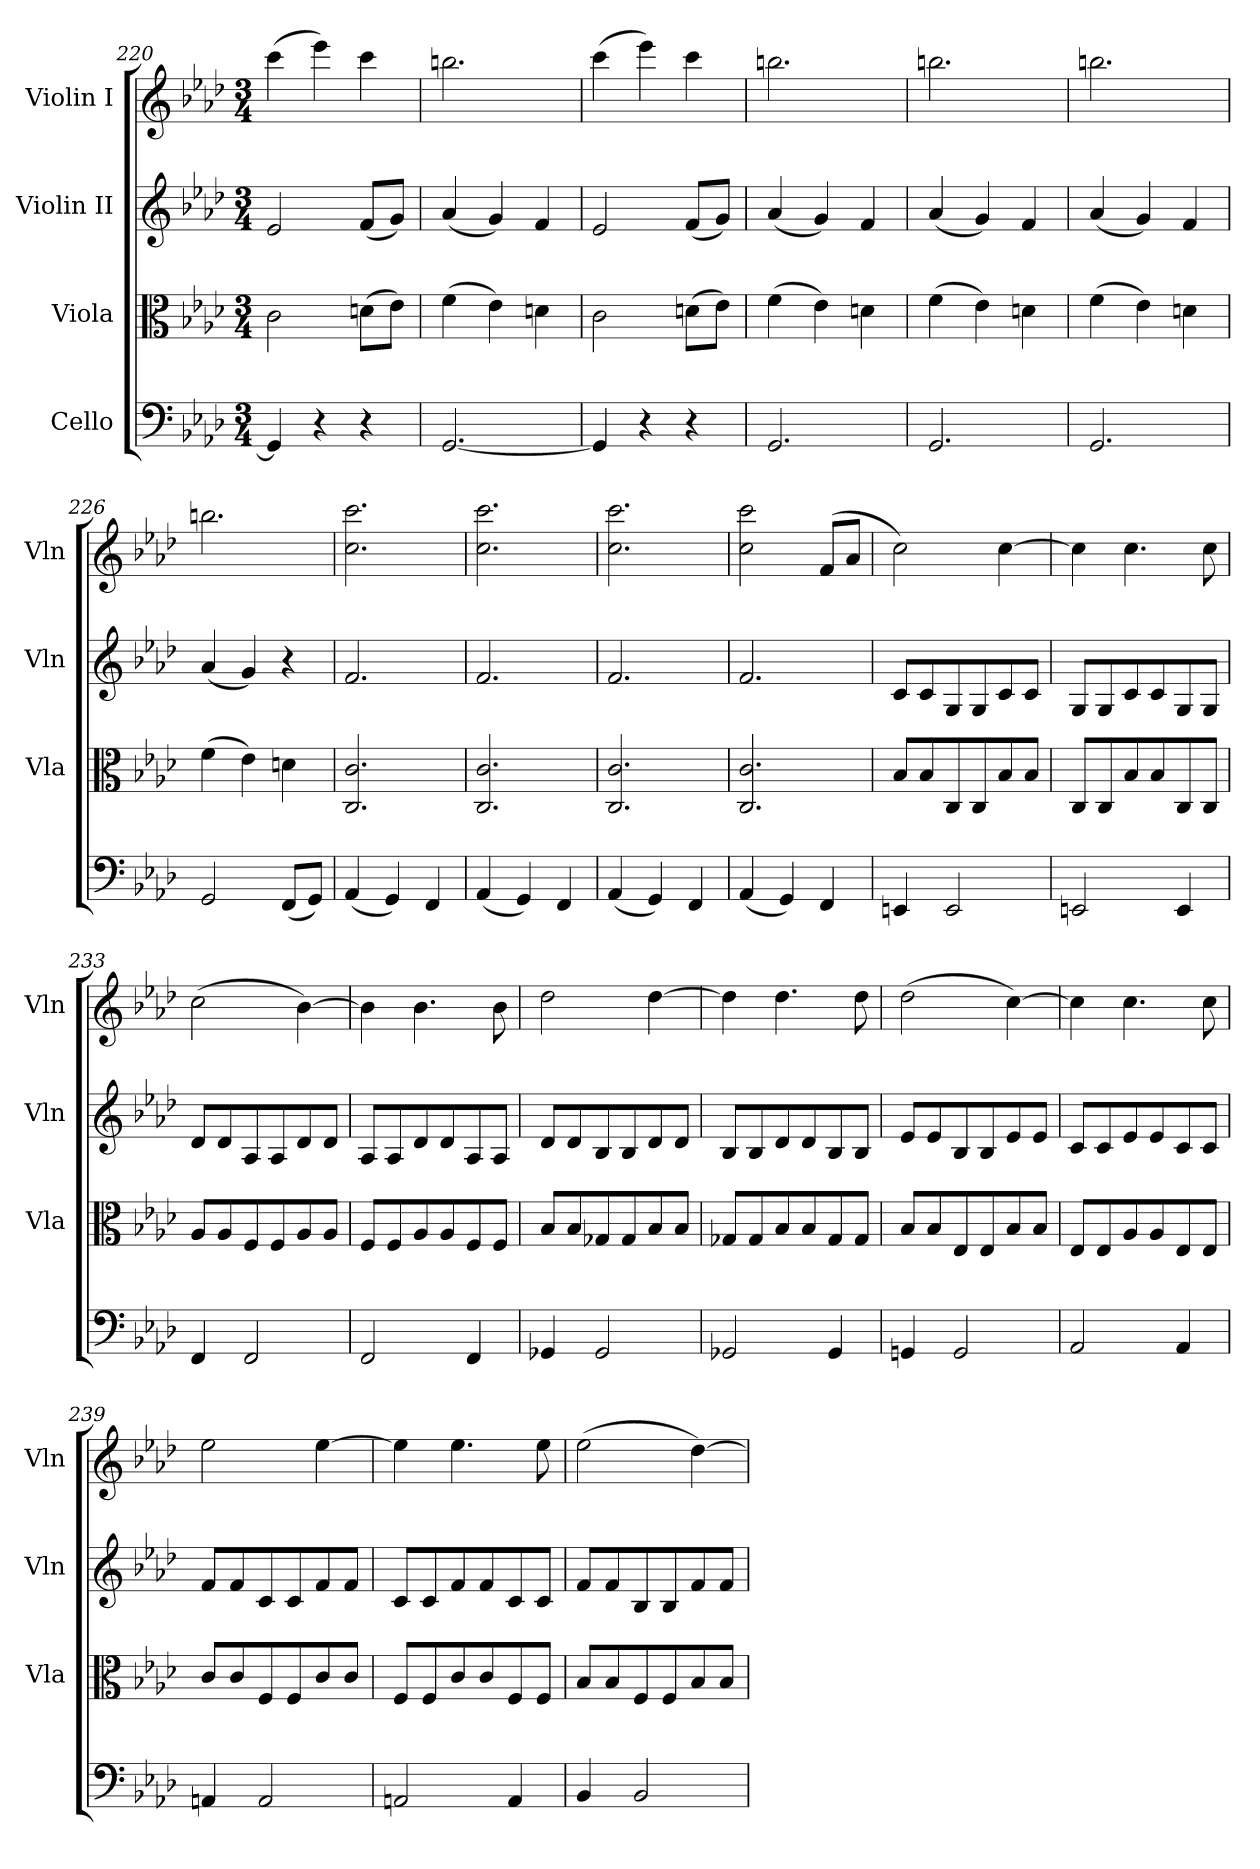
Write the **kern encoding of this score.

**kern	**kern	**kern	**kern
*part4	*part3	*part2	*part1
*staff4	*staff3	*staff2	*staff1
*I"Cello	*I"Viola	*I"Violin II	*I"Violin I
*	*I'Vla	*I'Vln	*I'Vln
*clefF4	*clefC3	*clefG2	*clefG2
*k[b-e-a-d-]	*k[b-e-a-d-]	*k[b-e-a-d-]	*k[b-e-a-d-]
*M3/4	*M3/4	*M3/4	*M3/4
=220	=220	=220	=220
4GG/]	2c\	2e-/	(>4ccc\
4r	.	.	4eee-\)
4r	(>8dn\L	(<8f/L	4ccc\
.	8e-\J)	8g/J)	.
=221	=221	=221	=221
[2.GG/	(>4f\	(<4a-/	2.bbn\
.	4e-\)	4g/)	.
.	4dn\	4f/	.
=222	=222	=222	=222
4GG/]	2c\	2e-/	(>4ccc\
4r	.	.	4eee-\)
4r	(>8dn\L	(<8f/L	4ccc\
.	8e-\J)	8g/J)	.
=223	=223	=223	=223
2.GG/	(>4f\	(<4a-/	2.bbn\
.	4e-\)	4g/)	.
.	4dn\	4f/	.
!!LO:LB:g=z
=224	=224	=224	=224
2.GG/	(>4f\	(<4a-/	2.bbn\
.	4e-\)	4g/)	.
.	4dn\	4f/	.
=225	=225	=225	=225
2.GG/	(>4f\	(<4a-/	2.bbn\
.	4e-\)	4g/)	.
.	4dn\	4f/	.
=226	=226	=226	=226
2GG/	(>4f\	(<4a-/	2.bbn\
.	4e-\)	4g/)	.
(<8FF/L	4dn\	4r	.
8GG/J)	.	.	.
=227	=227	=227	=227
(<4AA-/	2.C/ 2.c/	2.f/	2.cc\ 2.ccc\
4GG/)	.	.	.
4FF/	.	.	.
=228	=228	=228	=228
(<4AA-/	2.C/ 2.c/	2.f/	2.cc\ 2.ccc\
4GG/)	.	.	.
4FF/	.	.	.
=229	=229	=229	=229
(<4AA-/	2.C/ 2.c/	2.f/	2.cc\ 2.ccc\
4GG/)	.	.	.
4FF/	.	.	.
=230	=230	=230	=230
(<4AA-/	2.C/ 2.c/	2.f/	2cc\ 2ccc\
4GG/)	.	.	.
4FF/	.	.	(<8f/L
.	.	.	8a-/J
=231	=231	=231	=231
4EEn/	8B-/L	8c/L	2cc\)
.	8B-/	8c/	.
2EE/	8C/	8G/	.
.	8C/	8G/	.
.	8B-/	8c/	[4cc\
.	8B-/J	8c/J	.
=232	=232	=232	=232
2EEn/	8C/L	8G/L	4cc\]
.	8C/	8G/	.
.	8B-/	8c/	4.cc\
.	8B-/	8c/	.
4EE/	8C/	8G/	.
.	8C/J	8G/J	8cc\
=233	=233	=233	=233
4FF/	8A-/L	8d-/L	(>2cc\
.	8A-/	8d-/	.
2FF/	8F/	8A-/	.
.	8F/	8A-/	.
.	8A-/	8d-/	[4b-\)
.	8A-/J	8d-/J	.
=234	=234	=234	=234
2FF/	8F/L	8A-/L	4b-\]
.	8F/	8A-/	.
.	8A-/	8d-/	4.b-\
.	8A-/	8d-/	.
4FF/	8F/	8A-/	.
.	8F/J	8A-/J	8b-\
=235	=235	=235	=235
4GG-X/	8B-/L	8d-/L	2dd-\
.	8B-/	8d-/	.
2GG-/	8G-X/	8B-/	.
.	8G-/	8B-/	.
.	8B-/	8d-/	[4dd-\
.	8B-/J	8d-/J	.
=236	=236	=236	=236
2GG-X/	8G-X/L	8B-/L	4dd-\]
.	8G-/	8B-/	.
.	8B-/	8d-/	4.dd-\
.	8B-/	8d-/	.
4GG-/	8G-/	8B-/	.
.	8G-/J	8B-/J	8dd-\
!!LO:LB:g=z
=237	=237	=237	=237
4GGn/	8B-/L	8e-/L	(>2dd-\
.	8B-/	8e-/	.
2GG/	8E-/	8B-/	.
.	8E-/	8B-/	.
.	8B-/	8e-/	[4cc\)
.	8B-/J	8e-/J	.
=238	=238	=238	=238
2AA-/	8E-/L	8c/L	4cc\]
.	8E-/	8c/	.
.	8A-/	8e-/	4.cc\
.	8A-/	8e-/	.
4AA-/	8E-/	8c/	.
.	8E-/J	8c/J	8cc\
=239	=239	=239	=239
4AAn/	8c/L	8f/L	2ee-\
.	8c/	8f/	.
2AA/	8F/	8c/	.
.	8F/	8c/	.
.	8c/	8f/	[4ee-\
.	8c/J	8f/J	.
=240	=240	=240	=240
2AAn/	8F/L	8c/L	4ee-\]
.	8F/	8c/	.
.	8c/	8f/	4.ee-\
.	8c/	8f/	.
4AA/	8F/	8c/	.
.	8F/J	8c/J	8ee-\
=241	=241	=241	=241
4BB-/	8B-/L	8f/L	(>2ee-\
.	8B-/	8f/	.
2BB-/	8F/	8B-/	.
.	8F/	8B-/	.
.	8B-/	8f/	[4dd-\)
.	8B-/J	8f/J	.
=	=	=	=
*-	*-	*-	*-
